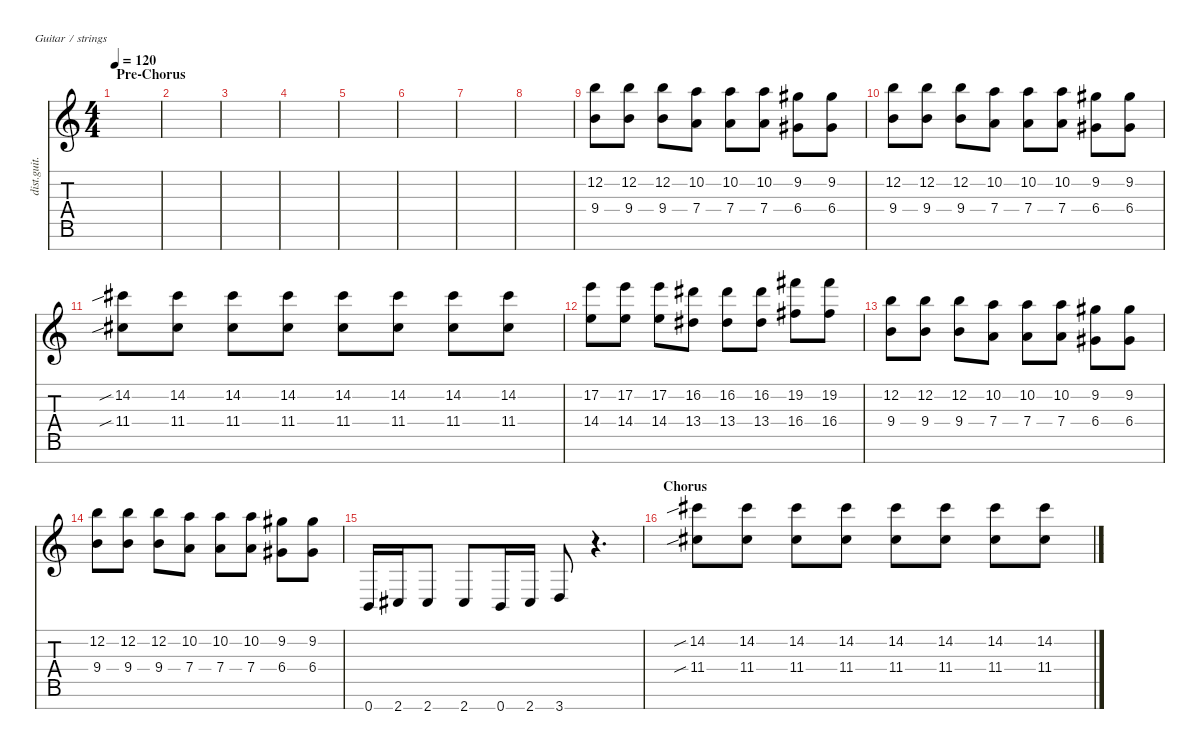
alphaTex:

\defaultSystemsLayout 4
\hideDynamics
\bracketExtendMode nobrackets
\track ("Distortion Guitar - Zoli" "dist.guit.") {instrument distortionguitar}
\staff {score tabs}
\tuning (E4 B3 G3 D3 A2 E2 B1)
\ts (4 4)
\section ("" "Pre-Chorus")
\tempo 120
\clef g2
\ks c
|
|
|
|
|
|
|
|
(9.4 12.2).8{dy ff beam Down} (9.4 12.2).8{beam Down} (9.4 12.2).8{beam Down} (7.4 10.2).8{beam Down} (7.4 10.2).8{beam Down} (7.4 10.2).8{beam Down} (6.4{acc #} 9.2{acc #}).8{beam Down} (6.4{acc #} 9.2{acc #}).8{beam Down} |
(9.4 12.2).8{beam Down} (9.4 12.2).8{beam Down} (9.4 12.2).8{beam Down} (7.4 10.2).8{beam Down} (7.4 10.2).8{beam Down} (7.4 10.2).8{beam Down} (6.4{acc #} 9.2{acc #}).8{beam Down} (6.4{acc #} 9.2{acc #}).8{beam Down} |
(11.4{sib acc #} 14.2{sib acc #}).8{beam Down} (11.4{acc #} 14.2{acc #}).8{beam Down} (11.4{acc #} 14.2{acc #}).8{beam Down} (11.4{acc #} 14.2{acc #}).8{beam Down} (11.4{acc #} 14.2{acc #}).8{beam Down} (11.4{acc #} 14.2{acc #}).8{beam Down} (11.4{acc #} 14.2{acc #}).8{beam Down} (11.4{acc #} 14.2{acc #}).8{beam Down} |
(14.4 17.2).8{beam Down} (14.4 17.2).8{beam Down} (14.4 17.2).8{beam Down} (13.4{acc #} 16.2{acc #}).8{beam Down} (13.4{acc #} 16.2{acc #}).8{beam Down} (13.4{acc #} 16.2{acc #}).8{beam Down} (16.4{acc #} 19.2{acc #}).8{beam Down} (16.4{acc #} 19.2{acc #}).8{beam Down} |
(9.4 12.2).8{beam Down} (9.4 12.2).8{beam Down} (9.4 12.2).8{beam Down} (7.4 10.2).8{beam Down} (7.4 10.2).8{beam Down} (7.4 10.2).8{beam Down} (6.4{acc #} 9.2{acc #}).8{beam Down} (6.4{acc #} 9.2{acc #}).8{beam Down} |
(9.4 12.2).8{beam Down} (9.4 12.2).8{beam Down} (9.4 12.2).8{beam Down} (7.4 10.2).8{beam Down} (7.4 10.2).8{beam Down} (7.4 10.2).8{beam Down} (6.4{acc #} 9.2{acc #}).8{beam Down} (6.4{acc #} 9.2{acc #}).8{beam Down} |
0.7.16{beam Up} 2.7{acc #}.16{beam Up} 2.7{acc #}.8{beam Up} 2.7{acc #}.8{beam Up} 0.7.16{beam Up} 2.7{acc #}.16{beam Up} 3.7.8{beam Up} r.4{d beam Down} |
\section ("" "Chorus")
(11.4{sib acc #} 14.2{sib acc #}).8{beam Down} (11.4{acc #} 14.2{acc #}).8{beam Down} (11.4{acc #} 14.2{acc #}).8{beam Down} (11.4{acc #} 14.2{acc #}).8{beam Down} (11.4{acc #} 14.2{acc #}).8{beam Down} (11.4{acc #} 14.2{acc #}).8{beam Down} (11.4{acc #} 14.2{acc #}).8{beam Down} (11.4{acc #} 14.2{acc #}).8{beam Down}
